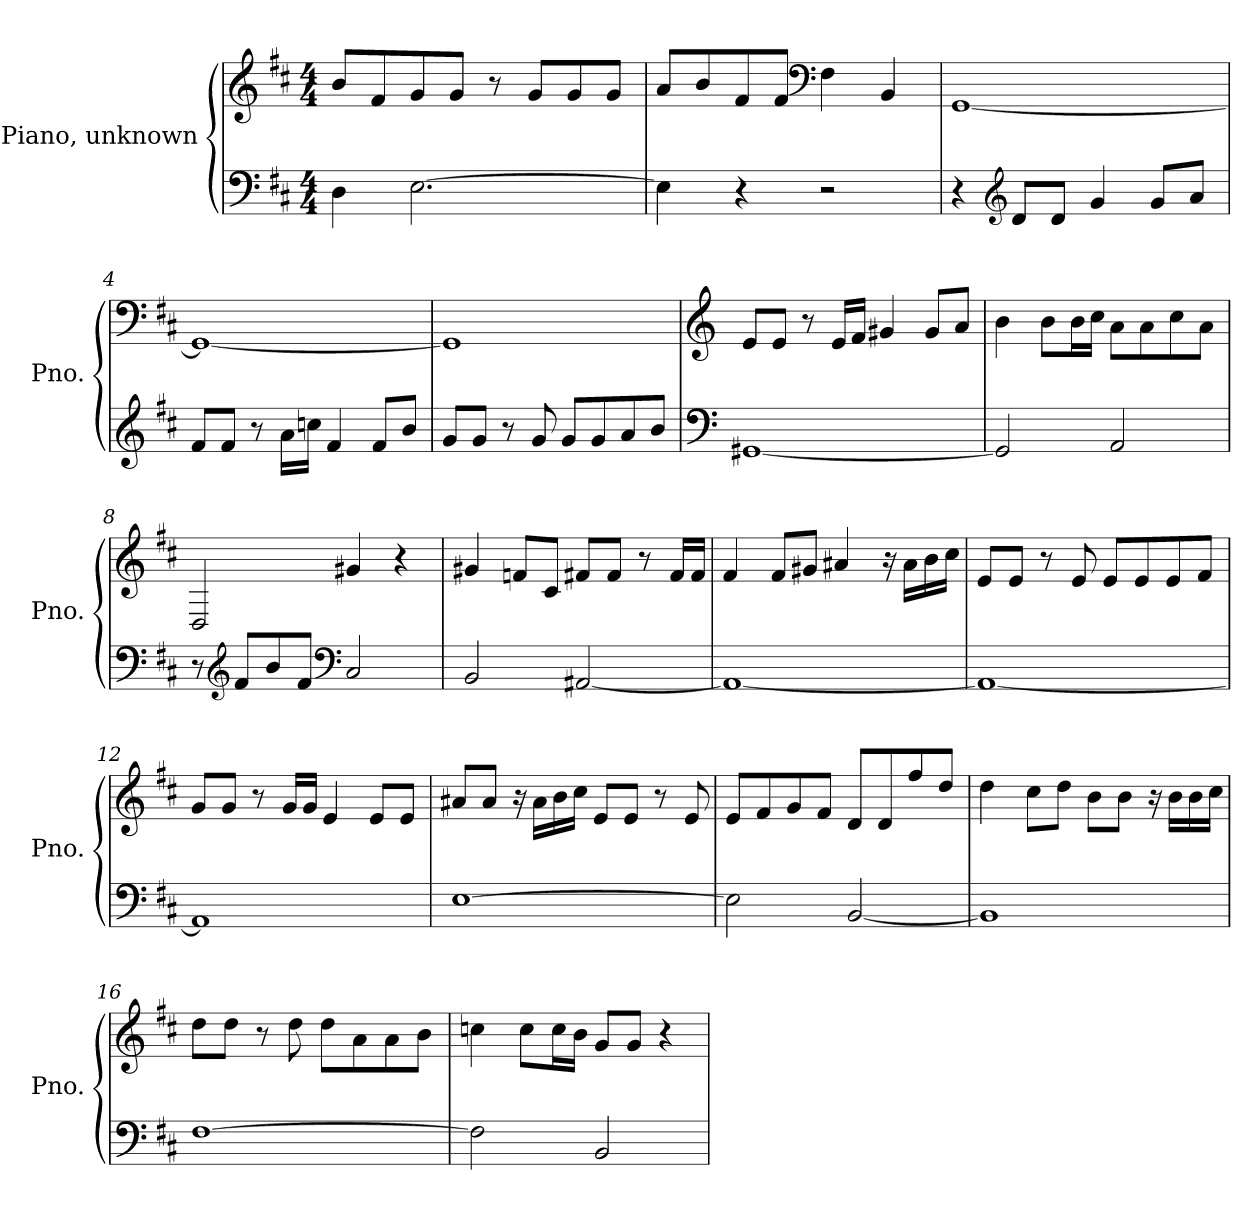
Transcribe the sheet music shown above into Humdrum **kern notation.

**kern	**kern
*part1	*part1
*staff2	*staff1
*I"Piano, unknown	*
*I'Pno.	*
*clefF4	*clefG2
*k[f#c#]	*k[f#c#]
*M4/4	*M4/4
*MM120	*MM120
=1	=1
4D\	8b/L
.	8f#/
[2.E\	8g/
.	8g/J
.	8r
.	8g/L
.	8g/
.	8g/J
=2	=2
4E\]	8a/L
.	8b/
4r	8f#/
.	8f#/J
*	*clefF4
2r	4F#\
.	4BB/
=3	=3
4r	[1GG
*clefG2	*
8d/L	.
8d/J	.
4g/	.
8g/L	.
8a/J	.
=4	=4
8f#/L	1GG_
8f#/J	.
8r	.
16a\LL	.
16ccn\JJ	.
4f#/	.
8f#/L	.
8b/J	.
=5	=5
8g/L	1GG]
8g/J	.
8r	.
8g/	.
8g/L	.
8g/	.
8a/	.
8b/J	.
!!LO:LB:g=z
=6	=6
*clefF4	*clefG2
[1GG#X	8e/L
.	8e/J
.	8r
.	16e/LL
.	16f#/JJ
.	4g#X/
.	8g#/L
.	8a/J
=7	=7
2GG#/]	4b\
.	8b\L
.	16b\L
.	16cc#\JJ
2AA/	8a\L
.	8a\
.	8cc#\
.	8a\J
=8	=8
8r	2D/
*clefG2	*
8f#/L	.
8b/	.
8f#/J	.
*clefF4	*
2C#/	4g#X/
.	4r
=9	=9
2BB/	4g#X/
.	8fn/L
.	8c#/J
[2AA#X/	8f#X/L
.	8f#/J
.	8r
.	16f#/LL
.	16f#/JJ
!!LO:LB:g=z
=10	=10
1AA#_	4f#/
.	8f#/L
.	8g#X/J
.	4a#X/
.	16r
.	16a#\LL
.	16b\
.	16cc#\JJ
=11	=11
1AA#_	8e/L
.	8e/J
.	8r
.	8e/
.	8e/L
.	8e/
.	8e/
.	8f#/J
=12	=12
1AA#]	8g/L
.	8g/J
.	8r
.	16g/LL
.	16g/JJ
.	4e/
.	8e/L
.	8e/J
=13	=13
[1E	8a#X/L
.	8a#/J
.	16r
.	16a#\LL
.	16b\
.	16cc#\JJ
.	8e/L
.	8e/J
.	8r
.	8e/
!!LO:LB:g=z
=14	=14
2E\]	8e/L
.	8f#/
.	8g/
.	8f#/J
[2BB/	8d/L
.	8d/
.	8ff#/
.	8dd/J
=15	=15
1BB]	4dd\
.	8cc#\L
.	8dd\J
.	8b\L
.	8b\J
.	16r
.	16b\LL
.	16b\
.	16cc#\JJ
=16	=16
[1F#	8dd\L
.	8dd\J
.	8r
.	8dd\
.	8dd\L
.	8a\
.	8a\
.	8b\J
=17	=17
2F#\]	4ccn\
.	8cc\L
.	16cc\L
.	16b\JJ
2BB/	8g/L
.	8g/J
.	4r
=	=
*-	*-
